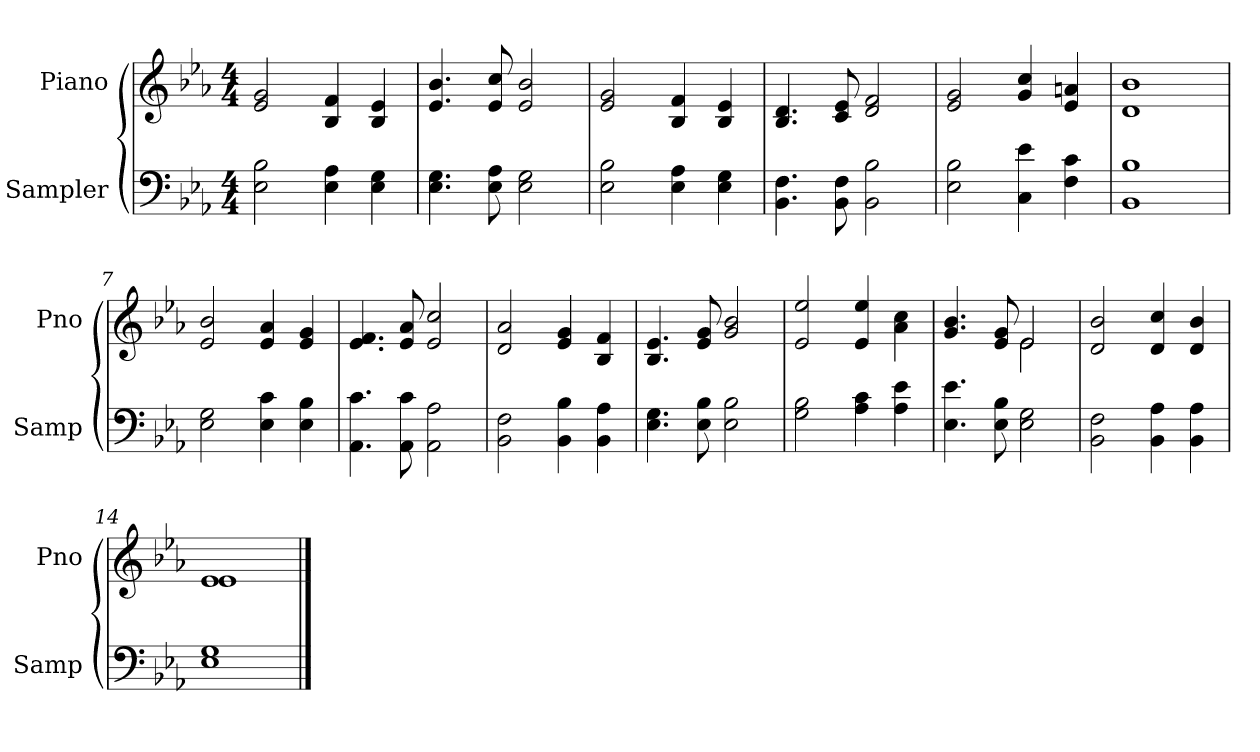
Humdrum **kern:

**kern	**kern
*part2	*part1
*staff2	*staff1
*I"Sampler	*I"Piano
*I'Samp	*I'Pno
*clefF4	*clefG2
*k[b-e-a-]	*k[b-e-a-]
*E-:	*E-:
*M4/4	*M4/4
=1	=1
2E- 2B-	2e- 2g
4E- 4A-	4B- 4f
4E- 4G	4B- 4e-
=2	=2
4.E- 4.G	4.e- 4.b-
8E- 8A-	8e- 8cc
2E- 2G	2e- 2b-
=3	=3
2E- 2B-	2e- 2g
4E- 4A-	4B- 4f
4E- 4G	4B- 4e-
=4	=4
4.BB- 4.F	4.B- 4.d
8BB- 8F	8c 8e-
2BB- 2B-	2d 2f
=5	=5
2E- 2B-	2e- 2g
4C 4e-	4g 4cc
4F 4c	4e- 4an
=6	=6
1BB- 1B-	1d 1b-
=7	=7
2E- 2G	2e- 2b-
4E- 4c	4e- 4a-
4E- 4B-	4e- 4g
=8	=8
4.AA- 4.c	4.e- 4.f
8AA- 8c	8e- 8a-
2AA- 2A-	2e- 2cc
=9	=9
2BB- 2F	2d 2a-
4BB- 4B-	4e- 4g
4BB- 4A-	4B- 4f
=10	=10
4.E- 4.G	4.B- 4.e-
8E- 8B-	8e- 8g
2E- 2B-	2g 2b-
=11	=11
2G 2B-	2e- 2ee-
4A- 4c	4e- 4ee-
4A- 4e-	4a- 4cc
=12	=12
*	*^
4.E- 4.e-	4.g 4.b-	2ryy
8E- 8B-	8e- 8g	.
2E- 2G	2e-/	2e-
*	*v	*v
=13	=13
2BB- 2F	2d 2b-
4BB- 4A-	4d 4cc
4BB- 4A-	4d 4b-
=14	=14
*	*^
1E- 1G	1e-/	1e-
*	*v	*v
==	==
*-	*-
